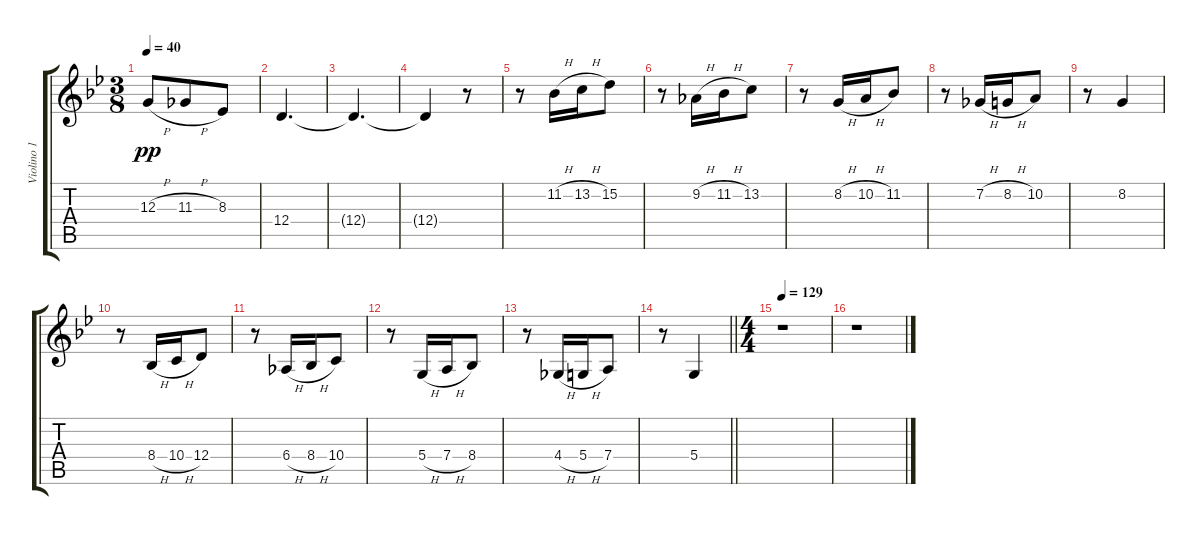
\track ("Violino 1" "Violino 1") {instrument violin}
\staff {score tabs}
\tuning (E4 B3 G3 D3 A2 E2) {hide}
\ts (3 8)
\tempo 40
\clef g2
\ks bb
12.3{h}.8{dy pp} 11.3{h}.8 8.3.8 |
12.4.4{d} |
12.4{t}.4{d} |
12.4{t}.4 r.8 |
r.8 11.2{h}.16 13.2{h}.16 15.2.8 |
r.8 9.2{h}.16 11.2{h}.16 13.2.8 |
r.8 8.2{h}.16 10.2{h}.16 11.2.8 |
r.8 7.2{h}.16 8.2{h}.16 10.2.8 |
r.8 8.2.4 |
r.8 8.4{h}.16 10.4{h}.16 12.4.8 |
r.8 6.4{h}.16 8.4{h}.16 10.4.8 |
r.8 5.4{h}.16 7.4{h}.16 8.4.8 |
r.8 4.4{h}.16 5.4{h}.16 7.4.8 |
\barLineRight lightlight
r.8 5.4.4 |
\ts (4 4)
\tempo 129
r.1 |
r.1
